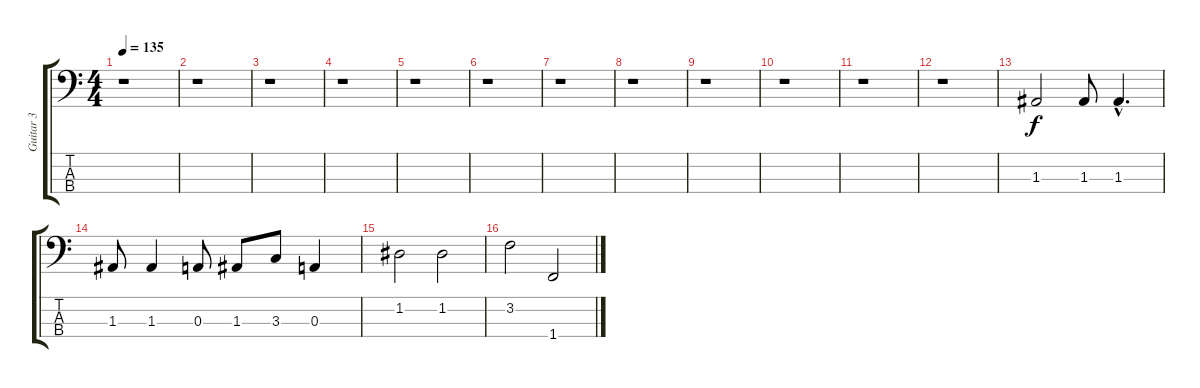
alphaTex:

\track ("Guitar 3" "Guitar 3") {instrument electricbassfinger}
\staff {score tabs}
\tuning (G2 D2 A1 E1) {hide}
\ts (4 4)
\tempo 135
\clef f4
\ks c
r.1{dy f} |
r.1 |
r.1 |
r.1 |
r.1 |
r.1 |
r.1 |
r.1 |
r.1 |
r.1 |
r.1 |
r.1 |
1.3.2 1.3.8 1.3{hac}.4{d} |
1.3.8 1.3.4 0.3.8 1.3.8 3.3.8 0.3.4 |
1.2.2 1.2.2 |
3.2.2 1.4.2
